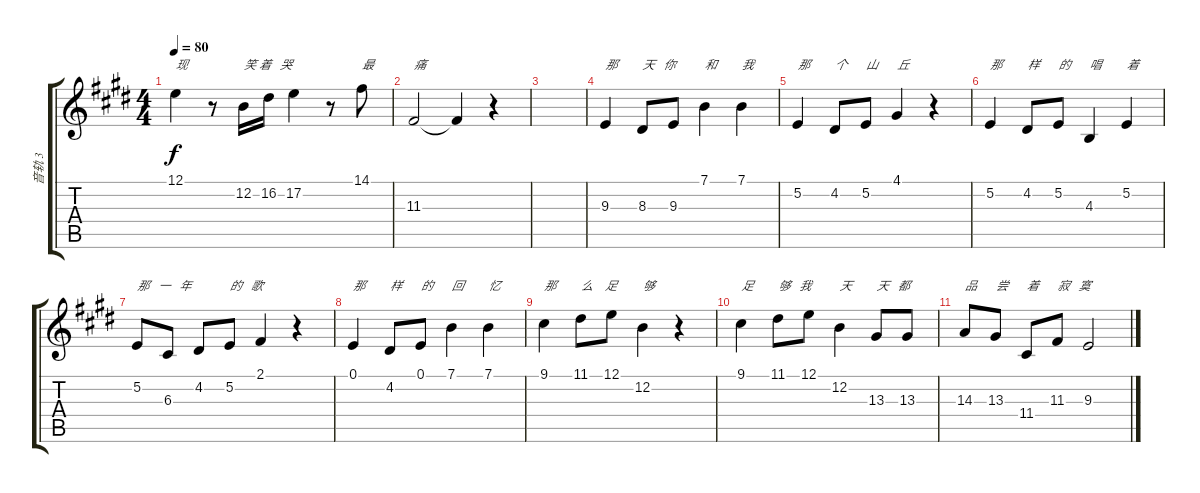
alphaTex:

\track ("音轨 3" "音轨 3") {instrument flute}
\staff {score tabs}
\tuning (E4 B3 G3 D3 A2 E2) {hide}
\ts (4 4)
\tempo 80
\clef g2
\ks c#minor
12.1.4{txt "现" dy f} r.8 12.2.16{txt "笑 着   哭"} 16.2.16 17.2.4 r.8 14.1.8{txt "最"} |
11.3.2{txt "痛"} 11.3{t}.4 r.4 |
|
9.3.4{txt "那"} 8.3.8{txt "天   你"} 9.3.8 7.1.4{txt "和"} 7.1.4{txt "我"} |
5.2.4{txt "那"} 4.2.8{txt "个"} 5.2.8{txt "山"} 4.1.4{txt "丘"} r.4 |
5.2.4{txt "那"} 4.2.8{txt "样"} 5.2.8{txt "的"} 4.3.4{txt "唱"} 5.2.4{txt "着"} |
5.2.8{txt "那   一   年"} 6.3.8 4.2.8 5.2.8{txt "的   歌"} 2.1.4 r.4 |
0.1.4{txt "那"} 4.2.8{txt "样"} 0.1.8{txt "的"} 7.1.4{txt "回"} 7.1.4{txt "忆"} |
9.1.4{txt "那"} 11.1.8{txt "么    足"} 12.1.8 12.2.4{txt "够"} r.4 |
9.1.4{txt "足"} 11.1.8{txt "够   我"} 12.1.8 12.2.4{txt "天"} 13.3.8{txt "天   都"} 13.3.8 |
14.3.8{txt "品"} 13.3.8{txt "尝"} 11.4.8{txt "着"} 11.3.8{txt "寂   寞"} 9.3.2
